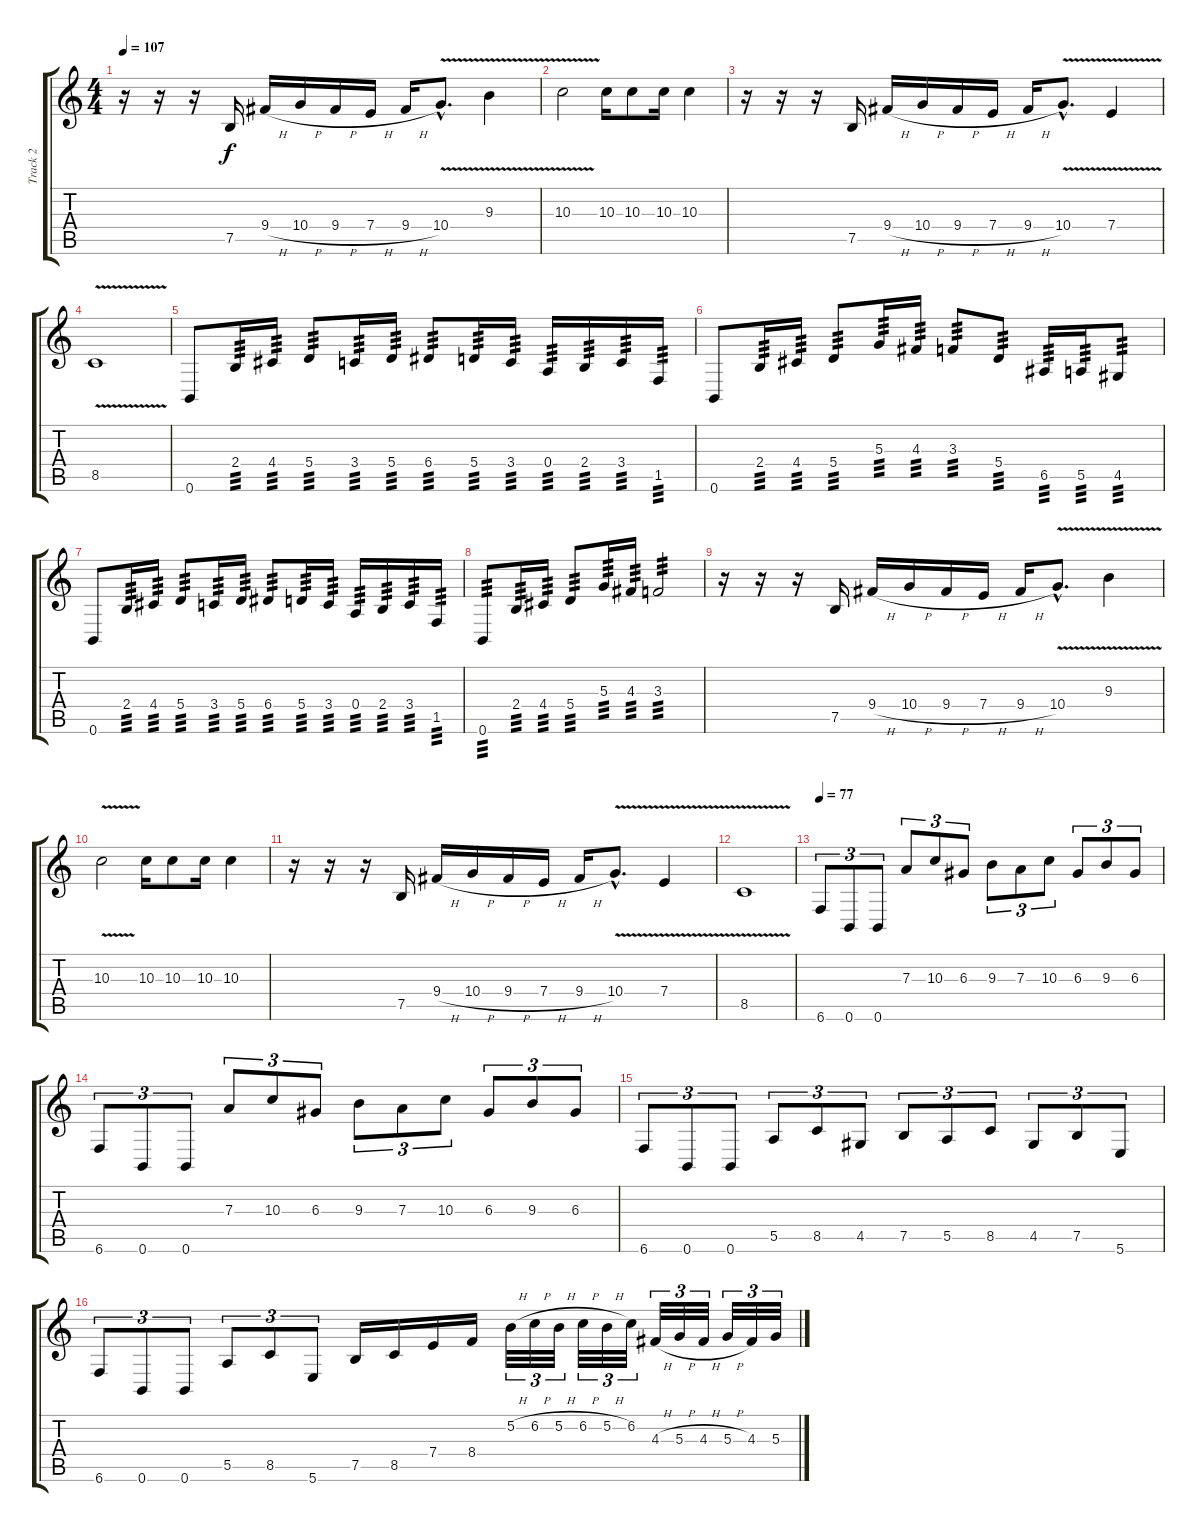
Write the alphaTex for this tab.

\track ("Track 2" "Track 2") {instrument distortionguitar}
\staff {score tabs}
\tuning (B3 Gb3 D3 A2 E2 B1) {hide}
\ts (4 4)
\tempo 107
\clef g2
\ks c
r.16{dy f} r.16 r.16 7.5.16 9.4{h}.16 10.4{h}.16 9.4{h}.16 7.4{h}.16 9.4{h}.16 10.4{v hac}.8{d} 9.3{v}.4 |
10.3{v}.2 10.3.16{instrument guitarharmonics} 10.3.8 10.3.16 10.3.4 |
r.16{instrument distortionguitar} r.16 r.16 7.5.16 9.4{h}.16 10.4{h}.16 9.4{h}.16 7.4{h}.16 9.4{h}.16 10.4{v hac}.8{d} 7.4{v}.4 |
8.5{v}.1 |
0.6.8 2.4.16{tp 3} 4.4.16{tp 3} 5.4.8{tp 3} 3.4.16{tp 3} 5.4.16{tp 3} 6.4.8{tp 3} 5.4.16{tp 3} 3.4.16{tp 3} 0.4.16{tp 3} 2.4.16{tp 3} 3.4.16{tp 3} 1.5.16{tp 3} |
0.6.8 2.4.16{tp 3} 4.4.16{tp 3} 5.4.8{tp 3} 5.3.16{tp 3} 4.3.16{tp 3} 3.3.8{tp 3} 5.4.8{tp 3} 6.5.16{tp 3} 5.5.16{tp 3} 4.5.8{tp 3} |
0.6.8 2.4.16{tp 3} 4.4.16{tp 3} 5.4.8{tp 3} 3.4.16{tp 3} 5.4.16{tp 3} 6.4.8{tp 3} 5.4.16{tp 3} 3.4.16{tp 3} 0.4.16{tp 3} 2.4.16{tp 3} 3.4.16{tp 3} 1.5.16{tp 3} |
0.6.8{tp 3} 2.4.16{tp 3} 4.4.16{tp 3} 5.4.8{tp 3} 5.3.16{tp 3} 4.3.16{tp 3} 3.3.2{tp 3} |
r.16 r.16 r.16 7.5.16 9.4{h}.16 10.4{h}.16 9.4{h}.16 7.4{h}.16 9.4{h}.16 10.4{v hac}.8{d} 9.3{v}.4 |
10.3{v}.2 10.3.16{instrument guitarharmonics} 10.3.8 10.3.16 10.3.4 |
r.16{instrument distortionguitar} r.16 r.16 7.5.16 9.4{h}.16 10.4{h}.16 9.4{h}.16 7.4{h}.16 9.4{h}.16 10.4{v hac}.8{d} 7.4{v}.4 |
8.5{v}.1 |
\tempo 77
6.6.8{tu (3 2)} 0.6.8{tu (3 2)} 0.6.8{tu (3 2)} 7.3.8{tu (3 2)} 10.3.8{tu (3 2)} 6.3.8{tu (3 2)} 9.3.8{tu (3 2)} 7.3.8{tu (3 2)} 10.3.8{tu (3 2)} 6.3.8{tu (3 2)} 9.3.8{tu (3 2)} 6.3.8{tu (3 2)} |
6.6.8{tu (3 2)} 0.6.8{tu (3 2)} 0.6.8{tu (3 2)} 7.3.8{tu (3 2)} 10.3.8{tu (3 2)} 6.3.8{tu (3 2)} 9.3.8{tu (3 2)} 7.3.8{tu (3 2)} 10.3.8{tu (3 2)} 6.3.8{tu (3 2)} 9.3.8{tu (3 2)} 6.3.8{tu (3 2)} |
6.6.8{tu (3 2)} 0.6.8{tu (3 2)} 0.6.8{tu (3 2)} 5.5.8{tu (3 2)} 8.5.8{tu (3 2)} 4.5.8{tu (3 2)} 7.5.8{tu (3 2)} 5.5.8{tu (3 2)} 8.5.8{tu (3 2)} 4.5.8{tu (3 2)} 7.5.8{tu (3 2)} 5.6.8{tu (3 2)} |
6.6.8{tu (3 2)} 0.6.8{tu (3 2)} 0.6.8{tu (3 2)} 5.5.8{tu (3 2)} 8.5.8{tu (3 2)} 5.6.8{tu (3 2)} 7.5.16 8.5.16 7.4.16 8.4.16 5.2{h}.32{tu (3 2)} 6.2{h}.32{tu (3 2)} 5.2{h}.32{tu (3 2)} 6.2{h}.32{tu (3 2)} 5.2{h}.32{tu (3 2)} 6.2.32{tu (3 2)} 4.3{h}.32{tu (3 2)} 5.3{h}.32{tu (3 2)} 4.3{h}.32{tu (3 2)} 5.3{h}.32{tu (3 2)} 4.3.32{tu (3 2)} 5.3.32{tu (3 2)}
